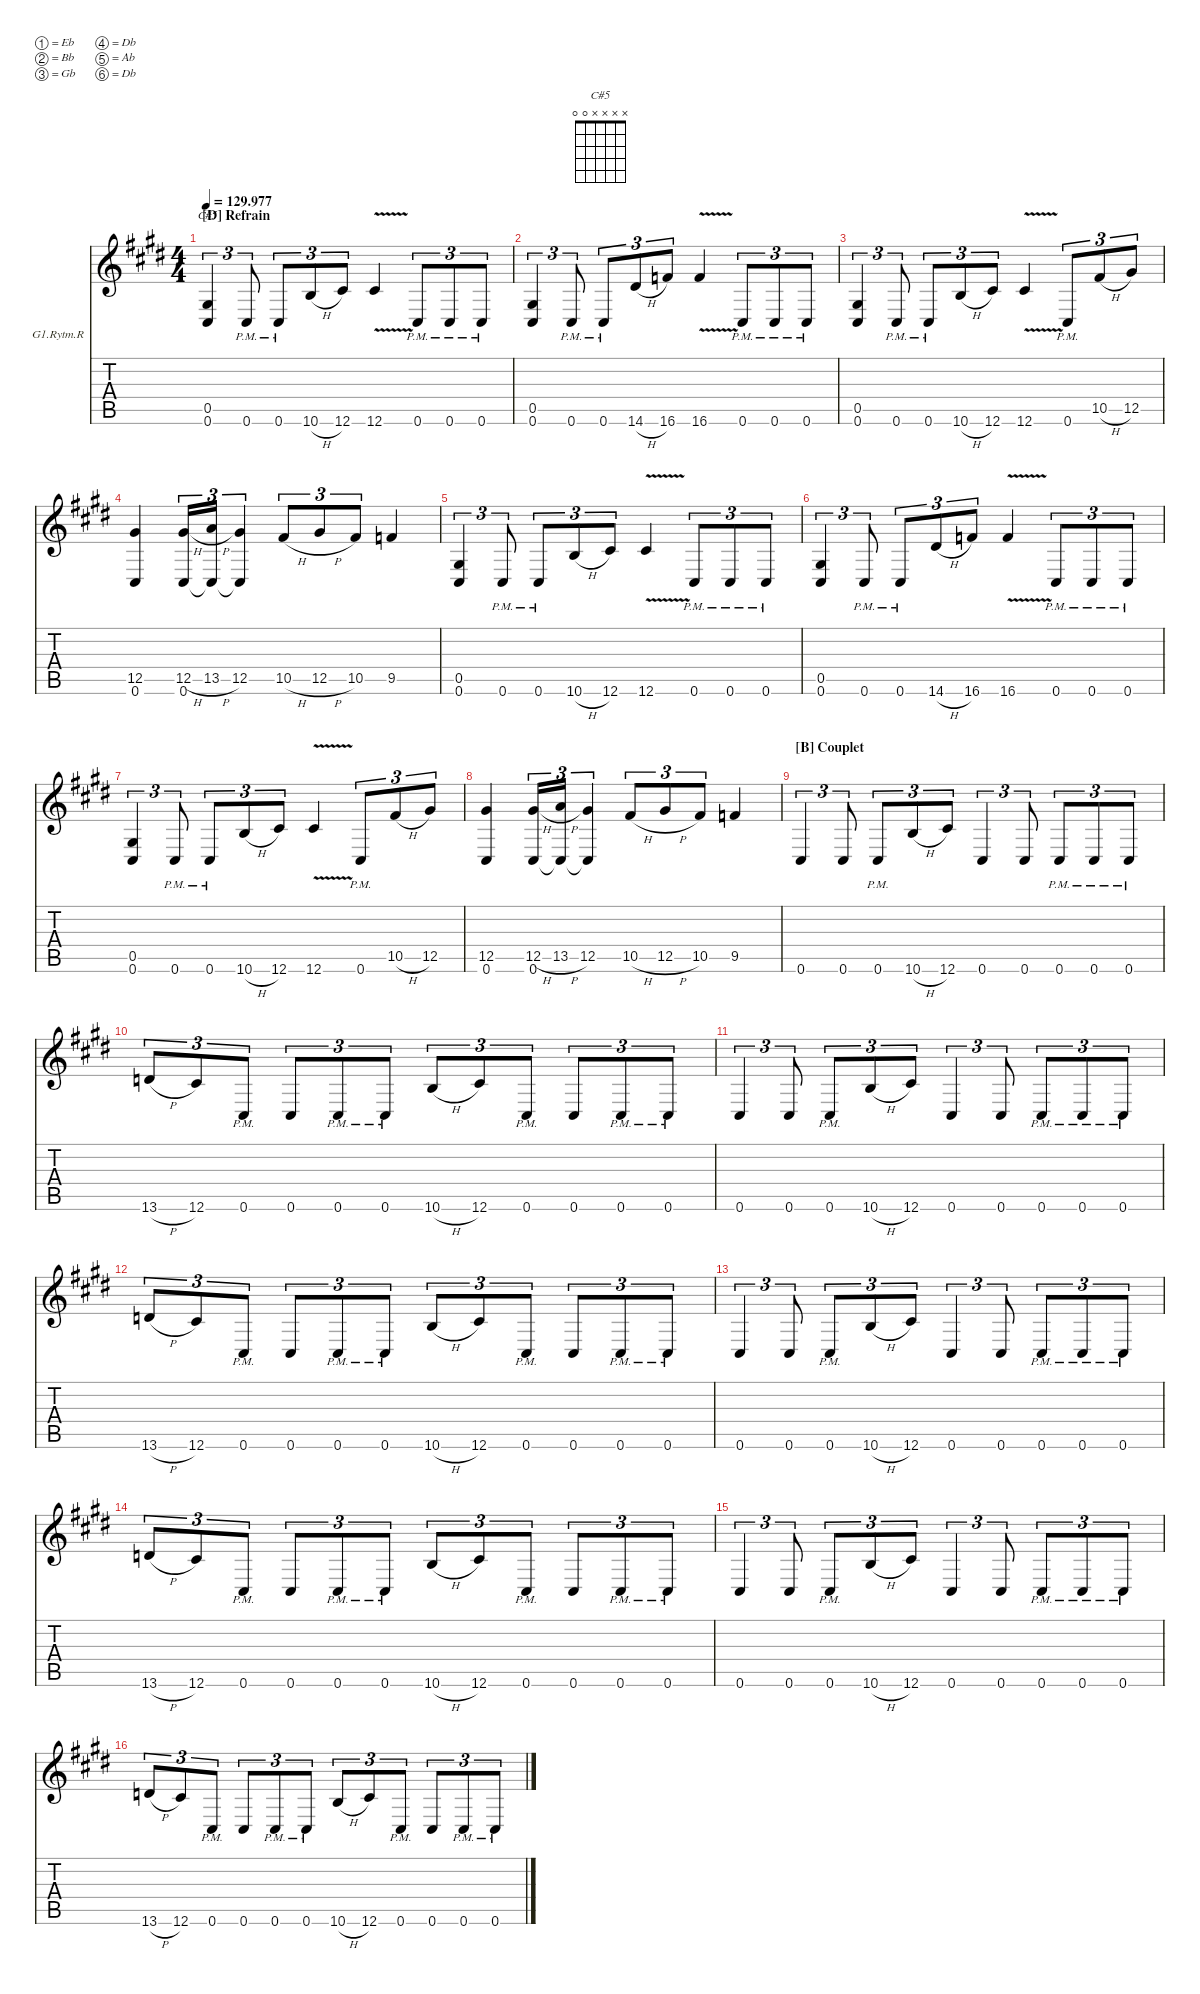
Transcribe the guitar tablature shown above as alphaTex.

\defaultSystemsLayout 4
\hideDynamics
\bracketExtendMode nobrackets
\firstSystemTrackNameOrientation horizontal
\track ("GTR1_Rythm R" "G1.Rytm.R") {defaultSystemsLayout 4 instrument distortionguitar}
\staff {score tabs}
\tuning (Eb4 Bb3 Gb3 Db3 Ab2 Db2)
\chord ("C#5" x x x x 0 0) {showfingering false}
\ts (4 4)
\section ("D" "Refrain")
\tempo
129.977
\accidentals auto
\clef g2
\ottava regular
\simile none
\ks e
(0.6{acc #} 0.5{acc #}).4{tu (3 2) ch "C#5" dy mf beam Up} 0.6{pm acc #}.8{tu (3 2) beam Up} 0.6{pm acc #}.8{tu (3 2) beam Up} 10.6{h acc forcenatural}.8{tu (3 2) beam Up} 12.6{acc #}.8{tu (3 2) beam Up} 12.6{v acc #}.4{beam Up} 0.6{pm acc #}.8{tu (3 2) beam Up} 0.6{pm acc #}.8{tu (3 2) beam Up} 0.6{pm acc #}.8{tu (3 2) beam Up} |
(0.6{acc #} 0.5{acc #}).4{tu (3 2) beam Up} 0.6{pm acc #}.8{tu (3 2) beam Up} 0.6{pm acc #}.8{tu (3 2) beam Up} 14.6{h acc #}.8{tu (3 2) beam Up} 16.6{acc forcenatural}.8{tu (3 2) beam Up} 16.6{v acc forcenatural}.4{beam Up} 0.6{pm acc #}.8{tu (3 2) beam Up} 0.6{pm acc #}.8{tu (3 2) beam Up} 0.6{pm acc #}.8{tu (3 2) beam Up} |
(0.6{acc #} 0.5{acc #}).4{tu (3 2) beam Up} 0.6{pm acc #}.8{tu (3 2) beam Up} 0.6{pm acc #}.8{tu (3 2) beam Up} 10.6{h acc forcenatural}.8{tu (3 2) beam Up} 12.6{acc #}.8{tu (3 2) beam Up} 12.6{v acc #}.4{beam Up} 0.6{pm acc #}.8{tu (3 2) beam Up} 10.5{h acc #}.8{tu (3 2) beam Up} 12.5{acc #}.8{tu (3 2) beam Up} |
(12.5{acc #} 0.6{acc #}).4{beam Up} (12.5{h acc #} 0.6{acc #}).16{tu (3 2) beam Up} (13.5{h acc forcenatural} 0.6{t acc #}).16{tu (3 2) beam Up} (12.5{acc #} 0.6{t acc #}).4{tu (3 2) beam Up} 10.5{h acc #}.8{tu (3 2) beam Up} 12.5{h acc #}.8{tu (3 2) beam Up} 10.5{acc #}.8{tu (3 2) beam Up} 9.5{acc forcenatural}.4{beam Up} |
(0.6{acc #} 0.5{acc #}).4{tu (3 2) beam Up} 0.6{pm acc #}.8{tu (3 2) beam Up} 0.6{pm acc #}.8{tu (3 2) beam Up} 10.6{h acc forcenatural}.8{tu (3 2) beam Up} 12.6{acc #}.8{tu (3 2) beam Up} 12.6{v acc #}.4{beam Up} 0.6{pm acc #}.8{tu (3 2) beam Up} 0.6{pm acc #}.8{tu (3 2) beam Up} 0.6{pm acc #}.8{tu (3 2) beam Up} |
(0.6{acc #} 0.5{acc #}).4{tu (3 2) beam Up} 0.6{pm acc #}.8{tu (3 2) beam Up} 0.6{pm acc #}.8{tu (3 2) beam Up} 14.6{h acc #}.8{tu (3 2) beam Up} 16.6{acc forcenatural}.8{tu (3 2) beam Up} 16.6{v acc forcenatural}.4{beam Up} 0.6{pm acc #}.8{tu (3 2) beam Up} 0.6{pm acc #}.8{tu (3 2) beam Up} 0.6{pm acc #}.8{tu (3 2) beam Up} |
(0.6{acc #} 0.5{acc #}).4{tu (3 2) beam Up} 0.6{pm acc #}.8{tu (3 2) beam Up} 0.6{pm acc #}.8{tu (3 2) beam Up} 10.6{h acc forcenatural}.8{tu (3 2) beam Up} 12.6{acc #}.8{tu (3 2) beam Up} 12.6{v acc #}.4{beam Up} 0.6{pm acc #}.8{tu (3 2) beam Up} 10.5{h acc #}.8{tu (3 2) beam Up} 12.5{acc #}.8{tu (3 2) beam Up} |
(12.5{acc #} 0.6{acc #}).4{beam Up} (12.5{h acc #} 0.6{acc #}).16{tu (3 2) beam Up} (13.5{h acc forcenatural} 0.6{t acc #}).16{tu (3 2) beam Up} (12.5{acc #} 0.6{t acc #}).4{tu (3 2) beam Up} 10.5{h acc #}.8{tu (3 2) beam Up} 12.5{h acc #}.8{tu (3 2) beam Up} 10.5{acc #}.8{tu (3 2) beam Up} 9.5{acc forcenatural}.4{beam Up} |
\section ("B" "Couplet")
0.6{acc #}.4{tu (3 2) beam Up} 0.6{acc #}.8{tu (3 2) beam Up} 0.6{pm acc #}.8{tu (3 2) beam Up} 10.6{h acc forcenatural}.8{tu (3 2) beam Up} 12.6{acc #}.8{tu (3 2) beam Up} 0.6{acc #}.4{tu (3 2) beam Up} 0.6{acc #}.8{tu (3 2) beam Up} 0.6{pm acc #}.8{tu (3 2) beam Up} 0.6{pm acc #}.8{tu (3 2) beam Up} 0.6{pm acc #}.8{tu (3 2) beam Up} |
13.6{h acc forcenatural}.8{tu (3 2) beam Up} 12.6{acc #}.8{tu (3 2) beam Up} 0.6{pm acc #}.8{tu (3 2) beam Up} 0.6{acc #}.8{tu (3 2) beam Up} 0.6{pm acc #}.8{tu (3 2) beam Up} 0.6{pm acc #}.8{tu (3 2) beam Up} 10.6{h acc forcenatural}.8{tu (3 2) beam Up} 12.6{acc #}.8{tu (3 2) beam Up} 0.6{pm acc #}.8{tu (3 2) beam Up} 0.6{acc #}.8{tu (3 2) beam Up} 0.6{pm acc #}.8{tu (3 2) beam Up} 0.6{pm acc #}.8{tu (3 2) beam Up} |
0.6{acc #}.4{tu (3 2) beam Up} 0.6{acc #}.8{tu (3 2) beam Up} 0.6{pm acc #}.8{tu (3 2) beam Up} 10.6{h acc forcenatural}.8{tu (3 2) beam Up} 12.6{acc #}.8{tu (3 2) beam Up} 0.6{acc #}.4{tu (3 2) beam Up} 0.6{acc #}.8{tu (3 2) beam Up} 0.6{pm acc #}.8{tu (3 2) beam Up} 0.6{pm acc #}.8{tu (3 2) beam Up} 0.6{pm acc #}.8{tu (3 2) beam Up} |
13.6{h acc forcenatural}.8{tu (3 2) beam Up} 12.6{acc #}.8{tu (3 2) beam Up} 0.6{pm acc #}.8{tu (3 2) beam Up} 0.6{acc #}.8{tu (3 2) beam Up} 0.6{pm acc #}.8{tu (3 2) beam Up} 0.6{pm acc #}.8{tu (3 2) beam Up} 10.6{h acc forcenatural}.8{tu (3 2) beam Up} 12.6{acc #}.8{tu (3 2) beam Up} 0.6{pm acc #}.8{tu (3 2) beam Up} 0.6{acc #}.8{tu (3 2) beam Up} 0.6{pm acc #}.8{tu (3 2) beam Up} 0.6{pm acc #}.8{tu (3 2) beam Up} |
0.6{acc #}.4{tu (3 2) beam Up} 0.6{acc #}.8{tu (3 2) beam Up} 0.6{pm acc #}.8{tu (3 2) beam Up} 10.6{h acc forcenatural}.8{tu (3 2) beam Up} 12.6{acc #}.8{tu (3 2) beam Up} 0.6{acc #}.4{tu (3 2) beam Up} 0.6{acc #}.8{tu (3 2) beam Up} 0.6{pm acc #}.8{tu (3 2) beam Up} 0.6{pm acc #}.8{tu (3 2) beam Up} 0.6{pm acc #}.8{tu (3 2) beam Up} |
13.6{h acc forcenatural}.8{tu (3 2) beam Up} 12.6{acc #}.8{tu (3 2) beam Up} 0.6{pm acc #}.8{tu (3 2) beam Up} 0.6{acc #}.8{tu (3 2) beam Up} 0.6{pm acc #}.8{tu (3 2) beam Up} 0.6{pm acc #}.8{tu (3 2) beam Up} 10.6{h acc forcenatural}.8{tu (3 2) beam Up} 12.6{acc #}.8{tu (3 2) beam Up} 0.6{pm acc #}.8{tu (3 2) beam Up} 0.6{acc #}.8{tu (3 2) beam Up} 0.6{pm acc #}.8{tu (3 2) beam Up} 0.6{pm acc #}.8{tu (3 2) beam Up} |
0.6{acc #}.4{tu (3 2) beam Up} 0.6{acc #}.8{tu (3 2) beam Up} 0.6{pm acc #}.8{tu (3 2) beam Up} 10.6{h acc forcenatural}.8{tu (3 2) beam Up} 12.6{acc #}.8{tu (3 2) beam Up} 0.6{acc #}.4{tu (3 2) beam Up} 0.6{acc #}.8{tu (3 2) beam Up} 0.6{pm acc #}.8{tu (3 2) beam Up} 0.6{pm acc #}.8{tu (3 2) beam Up} 0.6{pm acc #}.8{tu (3 2) beam Up} |
13.6{h acc forcenatural}.8{tu (3 2) beam Up} 12.6{acc #}.8{tu (3 2) beam Up} 0.6{pm acc #}.8{tu (3 2) beam Up} 0.6{acc #}.8{tu (3 2) beam Up} 0.6{pm acc #}.8{tu (3 2) beam Up} 0.6{pm acc #}.8{tu (3 2) beam Up} 10.6{h acc forcenatural}.8{tu (3 2) beam Up} 12.6{acc #}.8{tu (3 2) beam Up} 0.6{pm acc #}.8{tu (3 2) beam Up} 0.6{acc #}.8{tu (3 2) beam Up} 0.6{pm acc #}.8{tu (3 2) beam Up} 0.6{pm acc #}.8{tu (3 2) beam Up}
